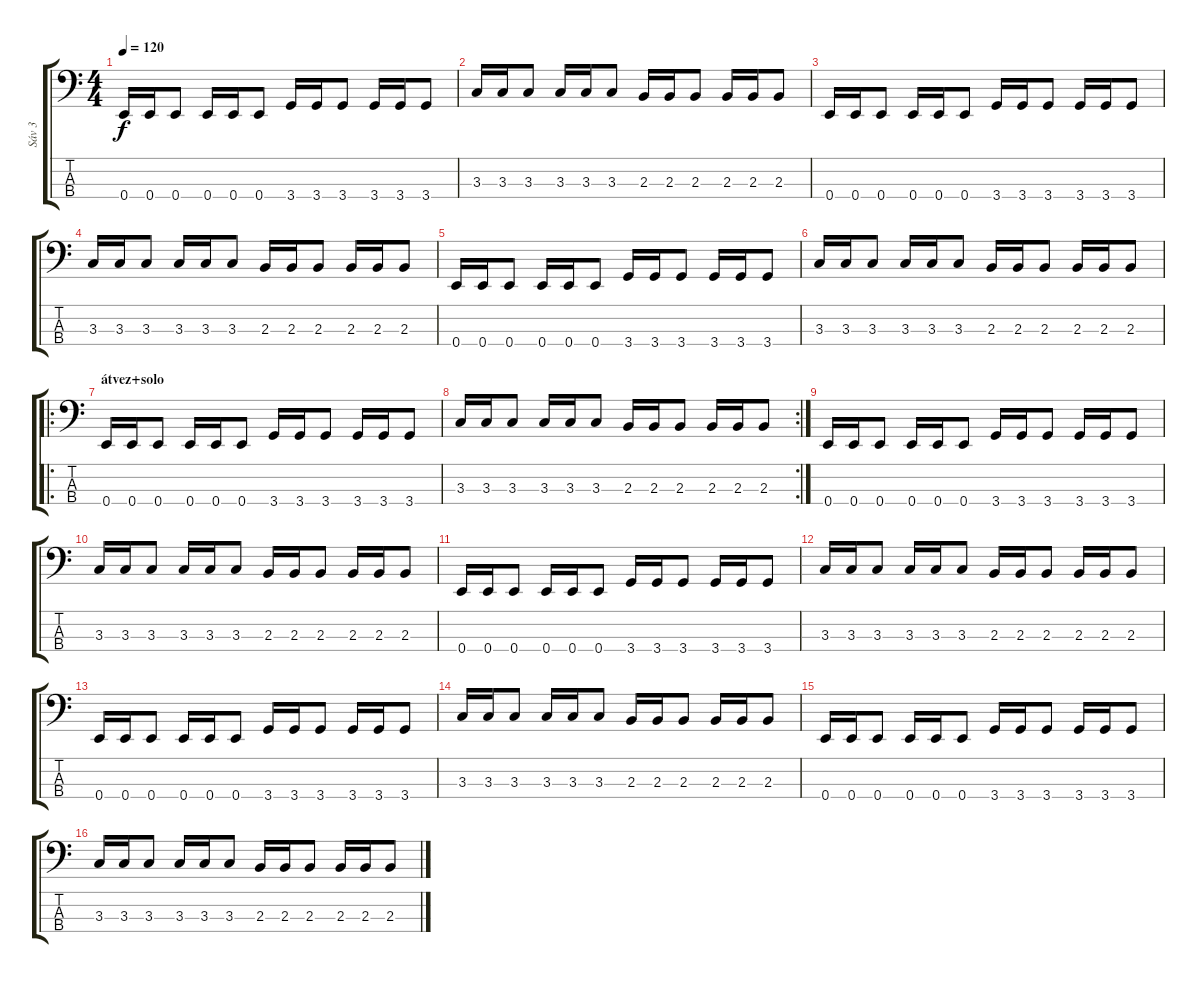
\track ("Sáv 3" "Sáv 3") {instrument electricbassfinger}
\staff {score tabs}
\tuning (G2 D2 A1 E1) {hide}
\ts (4 4)
\tempo 120
\clef f4
\ks c
0.4.16{dy f} 0.4.16 0.4.8 0.4.16 0.4.16 0.4.8 3.4.16 3.4.16 3.4.8 3.4.16 3.4.16 3.4.8 |
3.3.16 3.3.16 3.3.8 3.3.16 3.3.16 3.3.8 2.3.16 2.3.16 2.3.8 2.3.16 2.3.16 2.3.8 |
0.4.16 0.4.16 0.4.8 0.4.16 0.4.16 0.4.8 3.4.16 3.4.16 3.4.8 3.4.16 3.4.16 3.4.8 |
3.3.16 3.3.16 3.3.8 3.3.16 3.3.16 3.3.8 2.3.16 2.3.16 2.3.8 2.3.16 2.3.16 2.3.8 |
0.4.16 0.4.16 0.4.8 0.4.16 0.4.16 0.4.8 3.4.16 3.4.16 3.4.8 3.4.16 3.4.16 3.4.8 |
3.3.16 3.3.16 3.3.8 3.3.16 3.3.16 3.3.8 2.3.16 2.3.16 2.3.8 2.3.16 2.3.16 2.3.8 |
\ro
\section ("" "átvez+solo")
0.4.16 0.4.16 0.4.8 0.4.16 0.4.16 0.4.8 3.4.16 3.4.16 3.4.8 3.4.16 3.4.16 3.4.8 |
\rc 2
3.3.16 3.3.16 3.3.8 3.3.16 3.3.16 3.3.8 2.3.16 2.3.16 2.3.8 2.3.16 2.3.16 2.3.8 |
0.4.16 0.4.16 0.4.8 0.4.16 0.4.16 0.4.8 3.4.16 3.4.16 3.4.8 3.4.16 3.4.16 3.4.8 |
3.3.16 3.3.16 3.3.8 3.3.16 3.3.16 3.3.8 2.3.16 2.3.16 2.3.8 2.3.16 2.3.16 2.3.8 |
0.4.16 0.4.16 0.4.8 0.4.16 0.4.16 0.4.8 3.4.16 3.4.16 3.4.8 3.4.16 3.4.16 3.4.8 |
3.3.16 3.3.16 3.3.8 3.3.16 3.3.16 3.3.8 2.3.16 2.3.16 2.3.8 2.3.16 2.3.16 2.3.8 |
0.4.16 0.4.16 0.4.8 0.4.16 0.4.16 0.4.8 3.4.16 3.4.16 3.4.8 3.4.16 3.4.16 3.4.8 |
3.3.16 3.3.16 3.3.8 3.3.16 3.3.16 3.3.8 2.3.16 2.3.16 2.3.8 2.3.16 2.3.16 2.3.8 |
0.4.16 0.4.16 0.4.8 0.4.16 0.4.16 0.4.8 3.4.16 3.4.16 3.4.8 3.4.16 3.4.16 3.4.8 |
3.3.16 3.3.16 3.3.8 3.3.16 3.3.16 3.3.8 2.3.16 2.3.16 2.3.8 2.3.16 2.3.16 2.3.8
